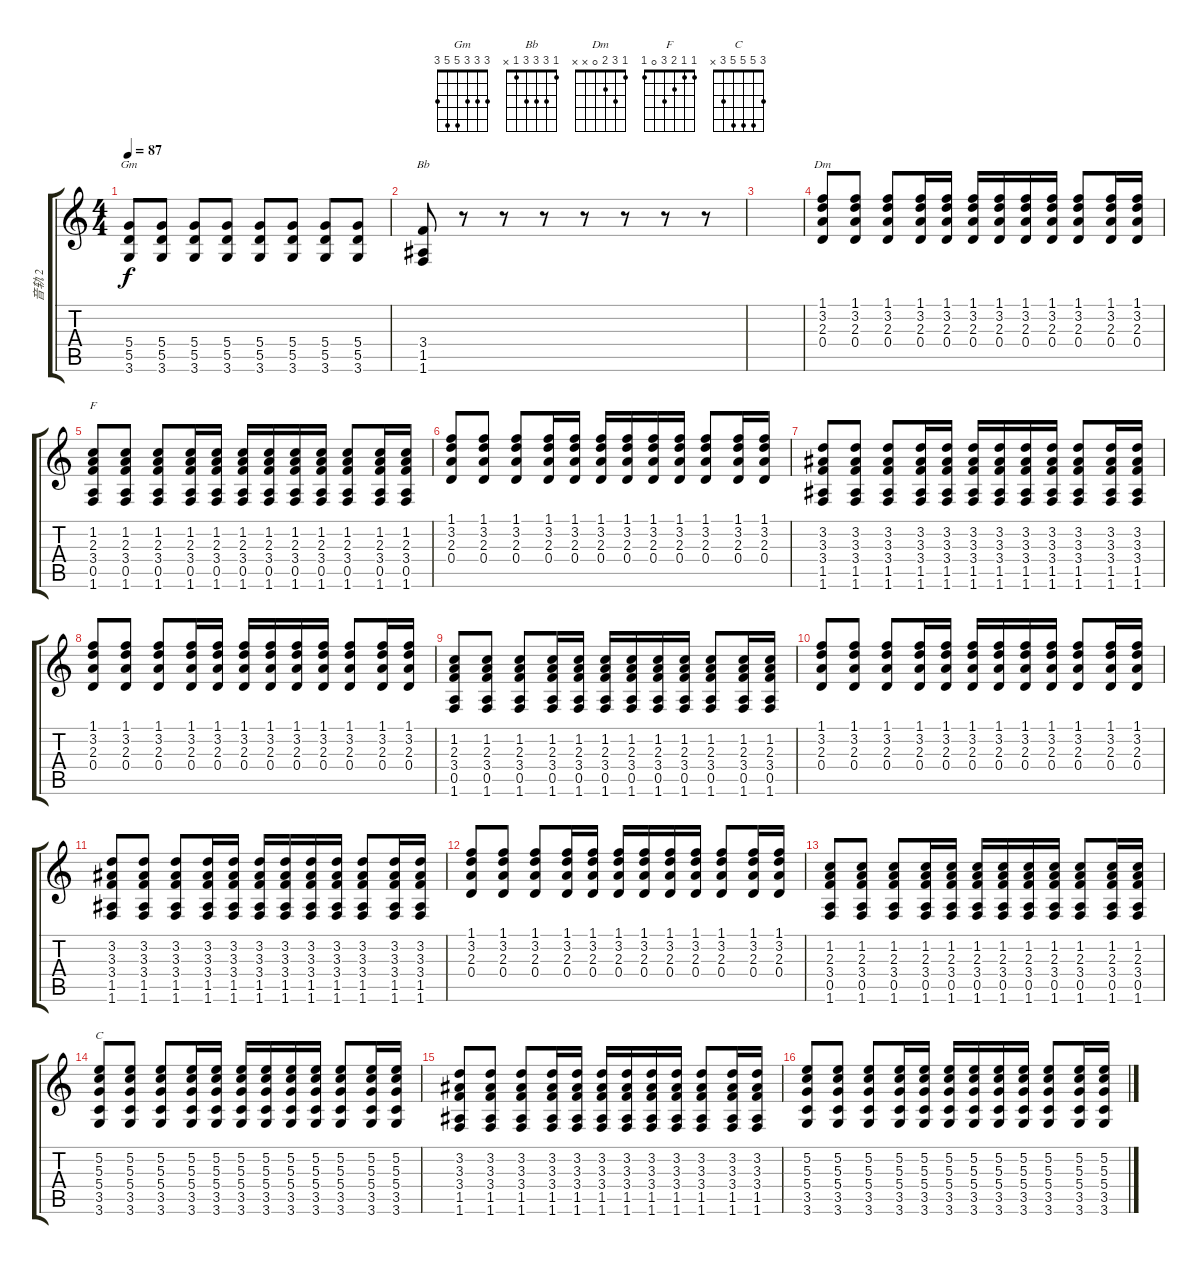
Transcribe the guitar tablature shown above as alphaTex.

\track ("音轨 2" "音轨 2") {instrument acousticguitarsteel}
\staff {score tabs}
\tuning (E4 B3 G3 D3 A2 E2) {hide}
\chord ("Gm" 3 3 3 5 5 3)
\chord ("Bb" 1 3 3 3 1 x)
\chord ("Dm" 1 3 2 0 x x)
\chord ("F" 1 1 2 3 0 1)
\chord ("C" 3 5 5 5 3 x)
\ts (4 4)
\tempo 87
\clef g2
\ks c
(5.4 5.5 3.6).8{ch "Gm" dy f} (5.4 5.5 3.6).8 (5.4 5.5 3.6).8 (5.4 5.5 3.6).8 (5.4 5.5 3.6).8 (5.4 5.5 3.6).8 (5.4 5.5 3.6).8 (5.4 5.5 3.6).8 |
(3.4 1.5 1.6).8{ch "Bb"} r.8 r.8 r.8 r.8 r.8 r.8 r.8 |
|
(1.1 3.2 2.3 0.4).8{ch "Dm"} (1.1 3.2 2.3 0.4).8 (1.1 3.2 2.3 0.4).8 (1.1 3.2 2.3 0.4).16 (1.1 3.2 2.3 0.4).16 (1.1 3.2 2.3 0.4).16 (1.1 3.2 2.3 0.4).16 (1.1 3.2 2.3 0.4).16 (1.1 3.2 2.3 0.4).16 (1.1 3.2 2.3 0.4).8 (1.1 3.2 2.3 0.4).16 (1.1 3.2 2.3 0.4).16 |
(1.2 2.3 3.4 0.5 1.6).8{ch "F"} (1.2 2.3 3.4 0.5 1.6).8 (1.2 2.3 3.4 0.5 1.6).8 (1.2 2.3 3.4 0.5 1.6).16 (1.2 2.3 3.4 0.5 1.6).16 (1.2 2.3 3.4 0.5 1.6).16 (1.2 2.3 3.4 0.5 1.6).16 (1.2 2.3 3.4 0.5 1.6).16 (1.2 2.3 3.4 0.5 1.6).16 (1.2 2.3 3.4 0.5 1.6).8 (1.2 2.3 3.4 0.5 1.6).16 (1.2 2.3 3.4 0.5 1.6).16 |
(1.1 3.2 2.3 0.4).8 (1.1 3.2 2.3 0.4).8 (1.1 3.2 2.3 0.4).8 (1.1 3.2 2.3 0.4).16 (1.1 3.2 2.3 0.4).16 (1.1 3.2 2.3 0.4).16 (1.1 3.2 2.3 0.4).16 (1.1 3.2 2.3 0.4).16 (1.1 3.2 2.3 0.4).16 (1.1 3.2 2.3 0.4).8 (1.1 3.2 2.3 0.4).16 (1.1 3.2 2.3 0.4).16 |
(3.2 3.3 3.4 1.5 1.6).8 (3.2 3.3 3.4 1.5 1.6).8 (3.2 3.3 3.4 1.5 1.6).8 (3.2 3.3 3.4 1.5 1.6).16 (3.2 3.3 3.4 1.5 1.6).16 (3.2 3.3 3.4 1.5 1.6).16 (3.2 3.3 3.4 1.5 1.6).16 (3.2 3.3 3.4 1.5 1.6).16 (3.2 3.3 3.4 1.5 1.6).16 (3.2 3.3 3.4 1.5 1.6).8 (3.2 3.3 3.4 1.5 1.6).16 (3.2 3.3 3.4 1.5 1.6).16 |
(1.1 3.2 2.3 0.4).8 (1.1 3.2 2.3 0.4).8 (1.1 3.2 2.3 0.4).8 (1.1 3.2 2.3 0.4).16 (1.1 3.2 2.3 0.4).16 (1.1 3.2 2.3 0.4).16 (1.1 3.2 2.3 0.4).16 (1.1 3.2 2.3 0.4).16 (1.1 3.2 2.3 0.4).16 (1.1 3.2 2.3 0.4).8 (1.1 3.2 2.3 0.4).16 (1.1 3.2 2.3 0.4).16 |
(1.2 2.3 3.4 0.5 1.6).8 (1.2 2.3 3.4 0.5 1.6).8 (1.2 2.3 3.4 0.5 1.6).8 (1.2 2.3 3.4 0.5 1.6).16 (1.2 2.3 3.4 0.5 1.6).16 (1.2 2.3 3.4 0.5 1.6).16 (1.2 2.3 3.4 0.5 1.6).16 (1.2 2.3 3.4 0.5 1.6).16 (1.2 2.3 3.4 0.5 1.6).16 (1.2 2.3 3.4 0.5 1.6).8 (1.2 2.3 3.4 0.5 1.6).16 (1.2 2.3 3.4 0.5 1.6).16 |
(1.1 3.2 2.3 0.4).8 (1.1 3.2 2.3 0.4).8 (1.1 3.2 2.3 0.4).8 (1.1 3.2 2.3 0.4).16 (1.1 3.2 2.3 0.4).16 (1.1 3.2 2.3 0.4).16 (1.1 3.2 2.3 0.4).16 (1.1 3.2 2.3 0.4).16 (1.1 3.2 2.3 0.4).16 (1.1 3.2 2.3 0.4).8 (1.1 3.2 2.3 0.4).16 (1.1 3.2 2.3 0.4).16 |
(3.2 3.3 3.4 1.5 1.6).8 (3.2 3.3 3.4 1.5 1.6).8 (3.2 3.3 3.4 1.5 1.6).8 (3.2 3.3 3.4 1.5 1.6).16 (3.2 3.3 3.4 1.5 1.6).16 (3.2 3.3 3.4 1.5 1.6).16 (3.2 3.3 3.4 1.5 1.6).16 (3.2 3.3 3.4 1.5 1.6).16 (3.2 3.3 3.4 1.5 1.6).16 (3.2 3.3 3.4 1.5 1.6).8 (3.2 3.3 3.4 1.5 1.6).16 (3.2 3.3 3.4 1.5 1.6).16 |
(1.1 3.2 2.3 0.4).8 (1.1 3.2 2.3 0.4).8 (1.1 3.2 2.3 0.4).8 (1.1 3.2 2.3 0.4).16 (1.1 3.2 2.3 0.4).16 (1.1 3.2 2.3 0.4).16 (1.1 3.2 2.3 0.4).16 (1.1 3.2 2.3 0.4).16 (1.1 3.2 2.3 0.4).16 (1.1 3.2 2.3 0.4).8 (1.1 3.2 2.3 0.4).16 (1.1 3.2 2.3 0.4).16 |
(1.2 2.3 3.4 0.5 1.6).8 (1.2 2.3 3.4 0.5 1.6).8 (1.2 2.3 3.4 0.5 1.6).8 (1.2 2.3 3.4 0.5 1.6).16 (1.2 2.3 3.4 0.5 1.6).16 (1.2 2.3 3.4 0.5 1.6).16 (1.2 2.3 3.4 0.5 1.6).16 (1.2 2.3 3.4 0.5 1.6).16 (1.2 2.3 3.4 0.5 1.6).16 (1.2 2.3 3.4 0.5 1.6).8 (1.2 2.3 3.4 0.5 1.6).16 (1.2 2.3 3.4 0.5 1.6).16 |
(5.2 5.3 5.4 3.5 3.6).8{ch "C"} (5.2 5.3 5.4 3.5 3.6).8 (5.2 5.3 5.4 3.5 3.6).8 (5.2 5.3 5.4 3.5 3.6).16 (5.2 5.3 5.4 3.5 3.6).16 (5.2 5.3 5.4 3.5 3.6).16 (5.2 5.3 5.4 3.5 3.6).16 (5.2 5.3 5.4 3.5 3.6).16 (5.2 5.3 5.4 3.5 3.6).16 (5.2 5.3 5.4 3.5 3.6).8 (5.2 5.3 5.4 3.5 3.6).16 (5.2 5.3 5.4 3.5 3.6).16 |
(3.2 3.3 3.4 1.5 1.6).8 (3.2 3.3 3.4 1.5 1.6).8 (3.2 3.3 3.4 1.5 1.6).8 (3.2 3.3 3.4 1.5 1.6).16 (3.2 3.3 3.4 1.5 1.6).16 (3.2 3.3 3.4 1.5 1.6).16 (3.2 3.3 3.4 1.5 1.6).16 (3.2 3.3 3.4 1.5 1.6).16 (3.2 3.3 3.4 1.5 1.6).16 (3.2 3.3 3.4 1.5 1.6).8 (3.2 3.3 3.4 1.5 1.6).16 (3.2 3.3 3.4 1.5 1.6).16 |
(5.2 5.3 5.4 3.5 3.6).8 (5.2 5.3 5.4 3.5 3.6).8 (5.2 5.3 5.4 3.5 3.6).8 (5.2 5.3 5.4 3.5 3.6).16 (5.2 5.3 5.4 3.5 3.6).16 (5.2 5.3 5.4 3.5 3.6).16 (5.2 5.3 5.4 3.5 3.6).16 (5.2 5.3 5.4 3.5 3.6).16 (5.2 5.3 5.4 3.5 3.6).16 (5.2 5.3 5.4 3.5 3.6).8 (5.2 5.3 5.4 3.5 3.6).16 (5.2 5.3 5.4 3.5 3.6).16
